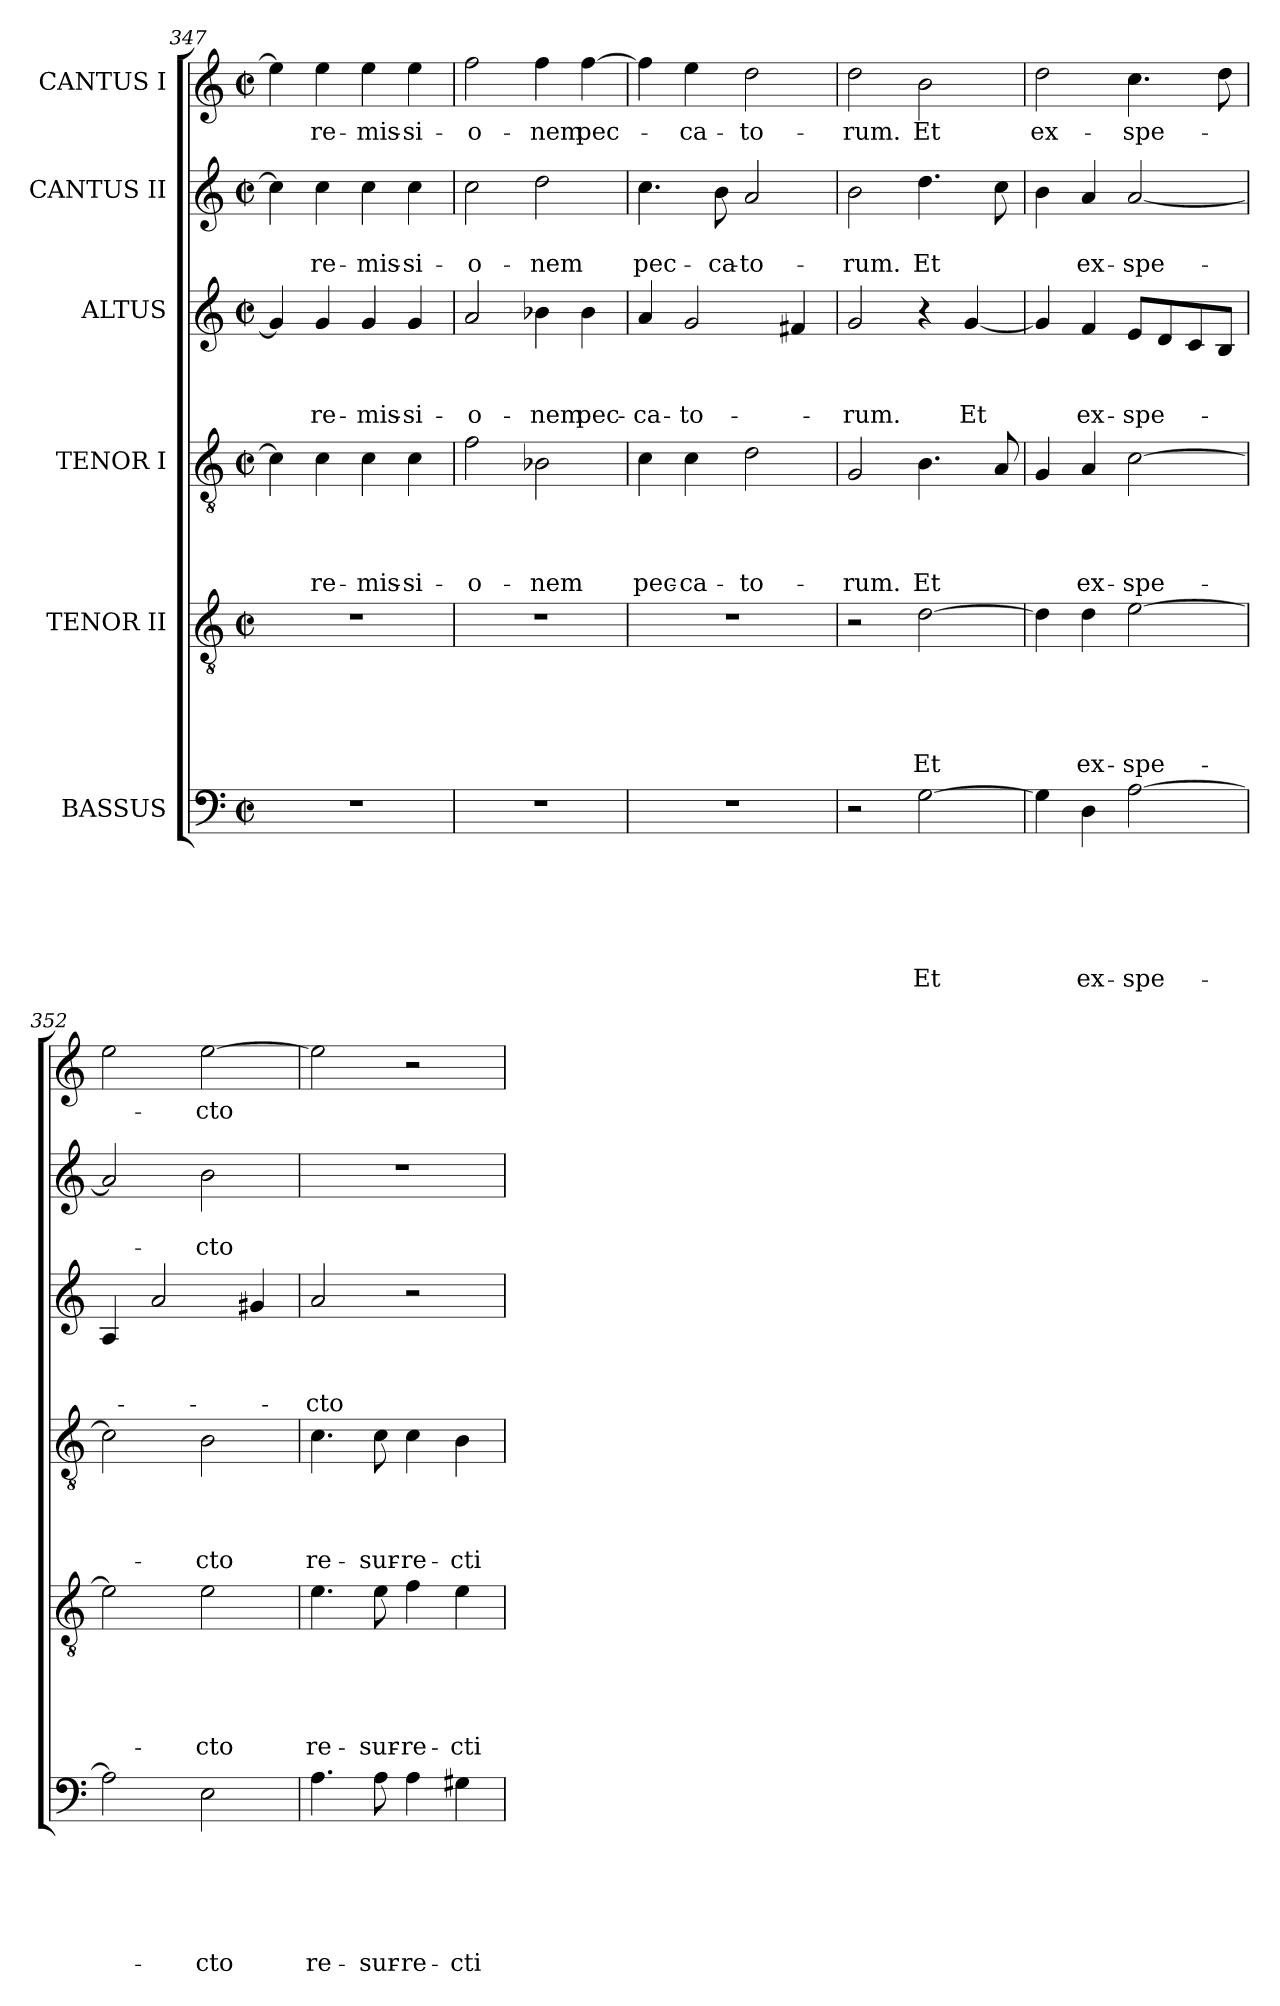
**kern	**text	**text	**text	**text	**text	**text	**kern	**text	**text	**text	**text	**text	**kern	**text	**text	**text	**text	**kern	**text	**text	**text	**kern	**text	**text	**kern	**text
*part6	*part6	*part6	*part6	*part6	*part6	*part6	*part5	*part5	*part5	*part5	*part5	*part5	*part4	*part4	*part4	*part4	*part4	*part3	*part3	*part3	*part3	*part2	*part2	*part2	*part1	*part1
*staff6	*staff6	*staff6	*staff6	*staff6	*staff6	*staff6	*staff5	*staff5	*staff5	*staff5	*staff5	*staff5	*staff4	*staff4	*staff4	*staff4	*staff4	*staff3	*staff3	*staff3	*staff3	*staff2	*staff2	*staff2	*staff1	*staff1
*I"BASSUS	*	*	*	*	*	*	*I"TENOR II	*	*	*	*	*	*I"TENOR I	*	*	*	*	*I"ALTUS	*	*	*	*I"CANTUS II	*	*	*I"CANTUS I	*
*clefF4	*	*	*	*	*	*	*clefGv2	*	*	*	*	*	*clefGv2	*	*	*	*	*clefG2	*	*	*	*clefG2	*	*	*clefG2	*
*k[]	*	*	*	*	*	*	*k[]	*	*	*	*	*	*k[]	*	*	*	*	*k[]	*	*	*	*k[]	*	*	*k[]	*
*C:	*	*	*	*	*	*	*C:	*	*	*	*	*	*C:	*	*	*	*	*C:	*	*	*	*C:	*	*	*C:	*
*M2/2	*	*	*	*	*	*	*M2/2	*	*	*	*	*	*M2/2	*	*	*	*	*M2/2	*	*	*	*M2/2	*	*	*M2/2	*
*met(c|)	*	*	*	*	*	*	*met(c|)	*	*	*	*	*	*met(c|)	*	*	*	*	*met(c|)	*	*	*	*met(c|)	*	*	*met(c|)	*
=347	=347	=347	=347	=347	=347	=347	=347	=347	=347	=347	=347	=347	=347	=347	=347	=347	=347	=347	=347	=347	=347	=347	=347	=347	=347	=347
1r	.	.	.	.	.	.	1r	.	.	.	.	.	4c\]	.	.	.	.	4g/]	.	.	.	4cc\]	.	.	4ee\]	.
.	.	.	.	.	.	.	.	.	.	.	.	.	4c\	.	.	.	re-	4g/	.	.	re-	4cc\	.	re-	4ee\	re-
.	.	.	.	.	.	.	.	.	.	.	.	.	4c\	.	.	.	-mis-	4g/	.	.	-mis-	4cc\	.	-mis-	4ee\	-mis-
.	.	.	.	.	.	.	.	.	.	.	.	.	4c\	.	.	.	-si-	4g/	.	.	-si-	4cc\	.	-si-	4ee\	-si-
=348	=348	=348	=348	=348	=348	=348	=348	=348	=348	=348	=348	=348	=348	=348	=348	=348	=348	=348	=348	=348	=348	=348	=348	=348	=348	=348
1r	.	.	.	.	.	.	1r	.	.	.	.	.	2f\	.	.	.	-o-	2a/	.	.	-o-	2cc\	.	-o-	2ff\	-o-
.	.	.	.	.	.	.	.	.	.	.	.	.	2B-X\	.	.	.	-nem	4b-X\	.	.	-nem	2dd\	.	-nem	4ff\	-nem
.	.	.	.	.	.	.	.	.	.	.	.	.	.	.	.	.	.	4b-\	.	.	pec-	.	.	.	[4ff\	pec-
!!LO:LB:g=z
=349	=349	=349	=349	=349	=349	=349	=349	=349	=349	=349	=349	=349	=349	=349	=349	=349	=349	=349	=349	=349	=349	=349	=349	=349	=349	=349
1r	.	.	.	.	.	.	1r	.	.	.	.	.	4c\	.	.	.	pec-	4a/	.	.	-ca-	4.cc\	.	pec-	4ff\]	.
.	.	.	.	.	.	.	.	.	.	.	.	.	4c\	.	.	.	-ca-	2g/	.	.	-to-	.	.	.	4ee\	-ca-
.	.	.	.	.	.	.	.	.	.	.	.	.	.	.	.	.	.	.	.	.	.	8b\	.	-ca-	.	.
.	.	.	.	.	.	.	.	.	.	.	.	.	2d\	.	.	.	-to-	.	.	.	.	2a/	.	-to-	2dd\	-to-
.	.	.	.	.	.	.	.	.	.	.	.	.	.	.	.	.	.	4f#X/	.	.	.	.	.	.	.	.
=350	=350	=350	=350	=350	=350	=350	=350	=350	=350	=350	=350	=350	=350	=350	=350	=350	=350	=350	=350	=350	=350	=350	=350	=350	=350	=350
2r	.	.	.	.	.	.	2r	.	.	.	.	.	2G/	.	.	.	-rum.	2g/	.	.	-rum.	2b\	.	-rum.	2dd\	-rum.
[2G\	.	.	.	.	.	Et	[2d\	.	.	.	.	Et	4.B\	.	.	.	Et	4r	.	.	.	4.dd\	.	Et	2b\	Et
.	.	.	.	.	.	.	.	.	.	.	.	.	.	.	.	.	.	[4g/	.	.	Et	.	.	.	.	.
.	.	.	.	.	.	.	.	.	.	.	.	.	8A/	.	.	.	.	.	.	.	.	8cc\	.	.	.	.
=351	=351	=351	=351	=351	=351	=351	=351	=351	=351	=351	=351	=351	=351	=351	=351	=351	=351	=351	=351	=351	=351	=351	=351	=351	=351	=351
4G\]	.	.	.	.	.	.	4d\]	.	.	.	.	.	4G/	.	.	.	.	4g/]	.	.	.	4b\	.	.	2dd\	ex-
4D\	.	.	.	.	.	ex-	4d\	.	.	.	.	ex-	4A/	.	.	.	ex-	4f/	.	.	ex-	4a/	.	ex-	.	.
[2A\	.	.	.	.	.	-spe-	[2e\	.	.	.	.	-spe-	[2c\	.	.	.	-spe-	8e/L	.	.	-spe-	[2a/	.	-spe-	4.cc\	-spe-
.	.	.	.	.	.	.	.	.	.	.	.	.	.	.	.	.	.	8d/	.	.	.	.	.	.	.	.
.	.	.	.	.	.	.	.	.	.	.	.	.	.	.	.	.	.	8c/	.	.	.	.	.	.	.	.
.	.	.	.	.	.	.	.	.	.	.	.	.	.	.	.	.	.	8B/J	.	.	.	.	.	.	8dd\	.
=352	=352	=352	=352	=352	=352	=352	=352	=352	=352	=352	=352	=352	=352	=352	=352	=352	=352	=352	=352	=352	=352	=352	=352	=352	=352	=352
2A\]	.	.	.	.	.	.	2e\]	.	.	.	.	.	2c\]	.	.	.	.	4A/	.	.	.	2a/]	.	.	2ee\	.
.	.	.	.	.	.	.	.	.	.	.	.	.	.	.	.	.	.	2a/	.	.	.	.	.	.	.	.
2E\	.	.	.	.	.	-cto	2e\	.	.	.	.	-cto	2B\	.	.	.	-cto	.	.	.	.	2b\	.	-cto	[2ee\	-cto
.	.	.	.	.	.	.	.	.	.	.	.	.	.	.	.	.	.	4g#/	.	.	.	.	.	.	.	.
=353	=353	=353	=353	=353	=353	=353	=353	=353	=353	=353	=353	=353	=353	=353	=353	=353	=353	=353	=353	=353	=353	=353	=353	=353	=353	=353
4.A\	.	.	.	.	.	re-	4.e\	.	.	.	.	re-	4.c\	.	.	.	re-	2a/	.	.	-cto	1r	.	.	2ee\]	.
8A\	.	.	.	.	.	-sur-	8e\	.	.	.	.	-sur-	8c\	.	.	.	-sur-	.	.	.	.	.	.	.	.	.
4A\	.	.	.	.	.	-re-	4f\	.	.	.	.	-re-	4c\	.	.	.	-re-	2r	.	.	.	.	.	.	2r	.
4G#\	.	.	.	.	.	-cti-	4e\	.	.	.	.	-cti-	4B\	.	.	.	-cti-	.	.	.	.	.	.	.	.	.
=	=	=	=	=	=	=	=	=	=	=	=	=	=	=	=	=	=	=	=	=	=	=	=	=	=	=
*-	*-	*-	*-	*-	*-	*-	*-	*-	*-	*-	*-	*-	*-	*-	*-	*-	*-	*-	*-	*-	*-	*-	*-	*-	*-	*-
